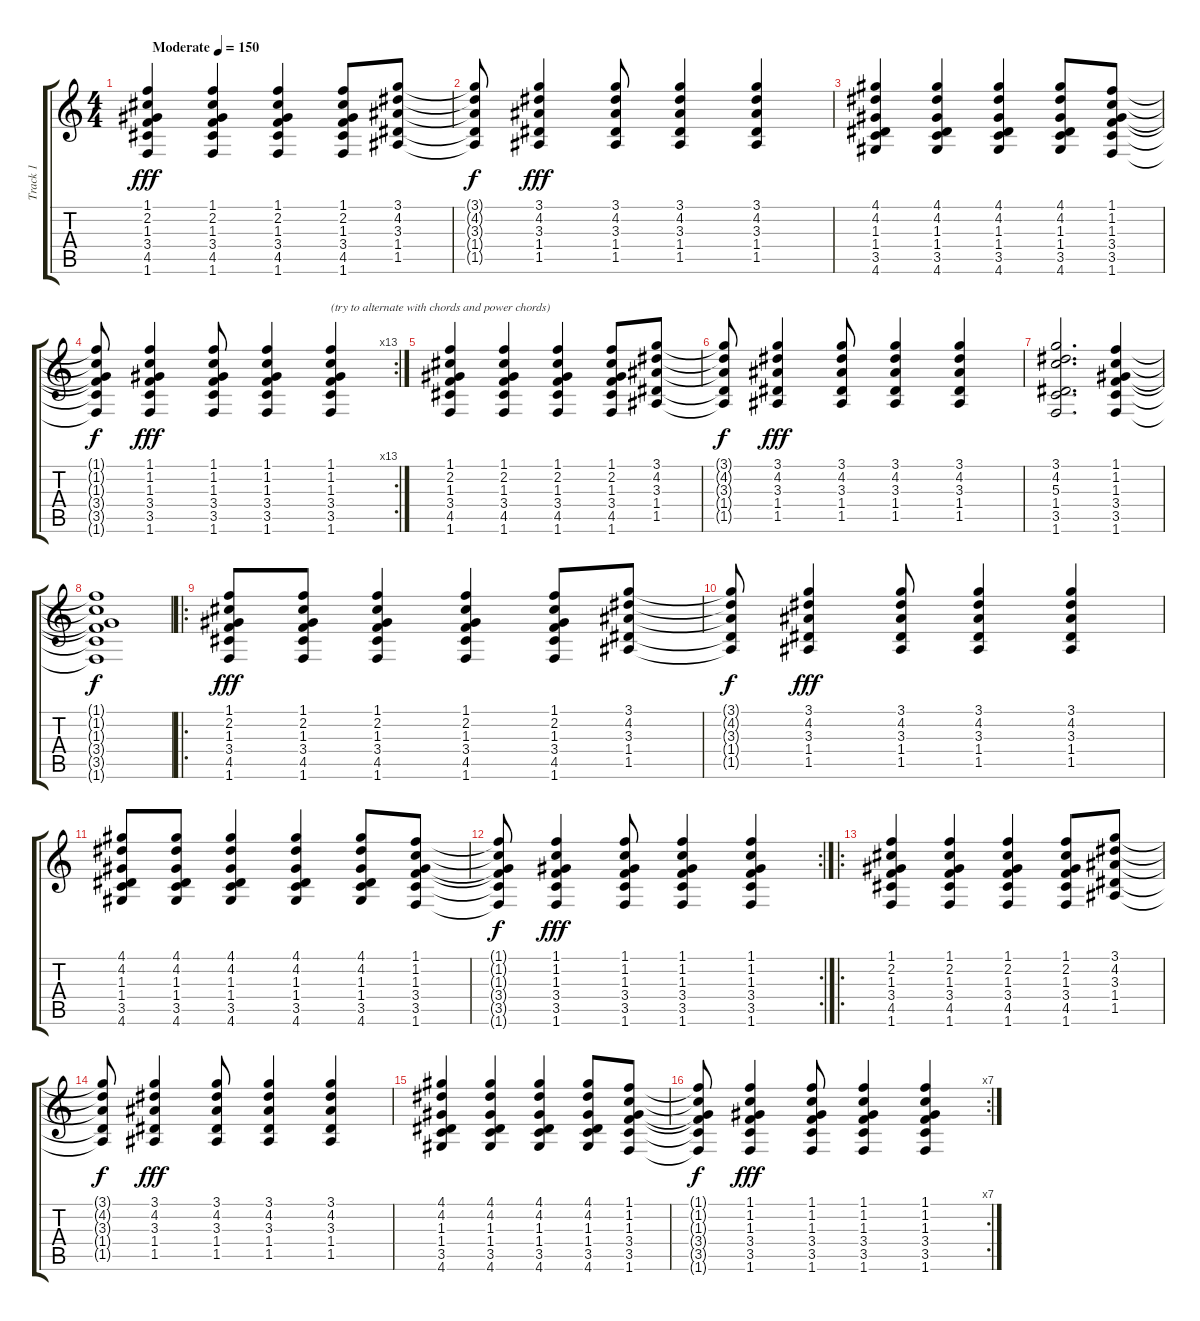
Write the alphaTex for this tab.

\track ("Track 1" "Track 1") {instrument acousticguitarsteel}
\staff {score tabs}
\tuning (E4 B3 G3 D3 A2 E2) {hide}
\ts (4 4)
\tempo (150 "Moderate")
\clef g2
\ks c
(1.1 2.2 1.3 3.4 4.5 1.6).4{dy fff instrument acousticguitarsteel} (1.1 2.2 1.3 3.4 4.5 1.6).4 (1.1 2.2 1.3 3.4 4.5 1.6).4 (1.1 2.2 1.3 3.4 4.5 1.6).8 (3.1 4.2 3.3 1.4 1.5).8 |
(3.1{t} 4.2{t} 3.3{t} 1.4{t} 1.5{t}).8{dy f} (3.1 4.2 3.3 1.4 1.5).4{dy fff} (3.1 4.2 3.3 1.4 1.5).8 (3.1 4.2 3.3 1.4 1.5).4 (3.1 4.2 3.3 1.4 1.5).4 |
(4.1 4.2 1.3 1.4 3.5 4.6).4 (4.1 4.2 1.3 1.4 3.5 4.6).4 (4.1 4.2 1.3 1.4 3.5 4.6).4 (4.1 4.2 1.3 1.4 3.5 4.6).8 (1.1 1.2 1.3 3.4 3.5 1.6).8 |
\rc 13
(1.1{t} 1.2{t} 1.3{t} 3.4{t} 3.5{t} 1.6{t}).8{dy f} (1.1 1.2 1.3 3.4 3.5 1.6).4{dy fff} (1.1 1.2 1.3 3.4 3.5 1.6).8 (1.1 1.2 1.3 3.4 3.5 1.6).4 (1.1 1.2 1.3 3.4 3.5 1.6).4{txt "(try to alternate with chords and power chords)"} |
(1.1 2.2 1.3 3.4 4.5 1.6).4 (1.1 2.2 1.3 3.4 4.5 1.6).4 (1.1 2.2 1.3 3.4 4.5 1.6).4 (1.1 2.2 1.3 3.4 4.5 1.6).8 (3.1 4.2 3.3 1.4 1.5).8 |
(3.1{t} 4.2{t} 3.3{t} 1.4{t} 1.5{t}).8{dy f} (3.1 4.2 3.3 1.4 1.5).4{dy fff} (3.1 4.2 3.3 1.4 1.5).8 (3.1 4.2 3.3 1.4 1.5).4 (3.1 4.2 3.3 1.4 1.5).4 |
(3.1 4.2 5.3 1.4 3.5 1.6).2{d} (1.1 1.2 1.3 3.4 3.5 1.6).4 |
(1.1{t} 1.2{t} 1.3{t} 3.4{t} 3.5{t} 1.6{t}).1{dy f} |
\ro
(1.1 2.2 1.3 3.4 4.5 1.6).8{dy fff} (1.1 2.2 1.3 3.4 4.5 1.6).8 (1.1 2.2 1.3 3.4 4.5 1.6).4 (1.1 2.2 1.3 3.4 4.5 1.6).4 (1.1 2.2 1.3 3.4 4.5 1.6).8 (3.1 4.2 3.3 1.4 1.5).8 |
(3.1{t} 4.2{t} 3.3{t} 1.4{t} 1.5{t}).8{dy f} (3.1 4.2 3.3 1.4 1.5).4{dy fff} (3.1 4.2 3.3 1.4 1.5).8 (3.1 4.2 3.3 1.4 1.5).4 (3.1 4.2 3.3 1.4 1.5).4 |
(4.1 4.2 1.3 1.4 3.5 4.6).8 (4.1 4.2 1.3 1.4 3.5 4.6).8 (4.1 4.2 1.3 1.4 3.5 4.6).4 (4.1 4.2 1.3 1.4 3.5 4.6).4 (4.1 4.2 1.3 1.4 3.5 4.6).8 (1.1 1.2 1.3 3.4 3.5 1.6).8 |
\rc 2
(1.1{t} 1.2{t} 1.3{t} 3.4{t} 3.5{t} 1.6{t}).8{dy f} (1.1 1.2 1.3 3.4 3.5 1.6).4{dy fff} (1.1 1.2 1.3 3.4 3.5 1.6).8 (1.1 1.2 1.3 3.4 3.5 1.6).4 (1.1 1.2 1.3 3.4 3.5 1.6).4 |
\ro
(1.1 2.2 1.3 3.4 4.5 1.6).4 (1.1 2.2 1.3 3.4 4.5 1.6).4 (1.1 2.2 1.3 3.4 4.5 1.6).4 (1.1 2.2 1.3 3.4 4.5 1.6).8 (3.1 4.2 3.3 1.4 1.5).8 |
(3.1{t} 4.2{t} 3.3{t} 1.4{t} 1.5{t}).8{dy f} (3.1 4.2 3.3 1.4 1.5).4{dy fff} (3.1 4.2 3.3 1.4 1.5).8 (3.1 4.2 3.3 1.4 1.5).4 (3.1 4.2 3.3 1.4 1.5).4 |
(4.1 4.2 1.3 1.4 3.5 4.6).4 (4.1 4.2 1.3 1.4 3.5 4.6).4 (4.1 4.2 1.3 1.4 3.5 4.6).4 (4.1 4.2 1.3 1.4 3.5 4.6).8 (1.1 1.2 1.3 3.4 3.5 1.6).8 |
\rc 7
(1.1{t} 1.2{t} 1.3{t} 3.4{t} 3.5{t} 1.6{t}).8{dy f} (1.1 1.2 1.3 3.4 3.5 1.6).4{dy fff} (1.1 1.2 1.3 3.4 3.5 1.6).8 (1.1 1.2 1.3 3.4 3.5 1.6).4 (1.1 1.2 1.3 3.4 3.5 1.6).4
